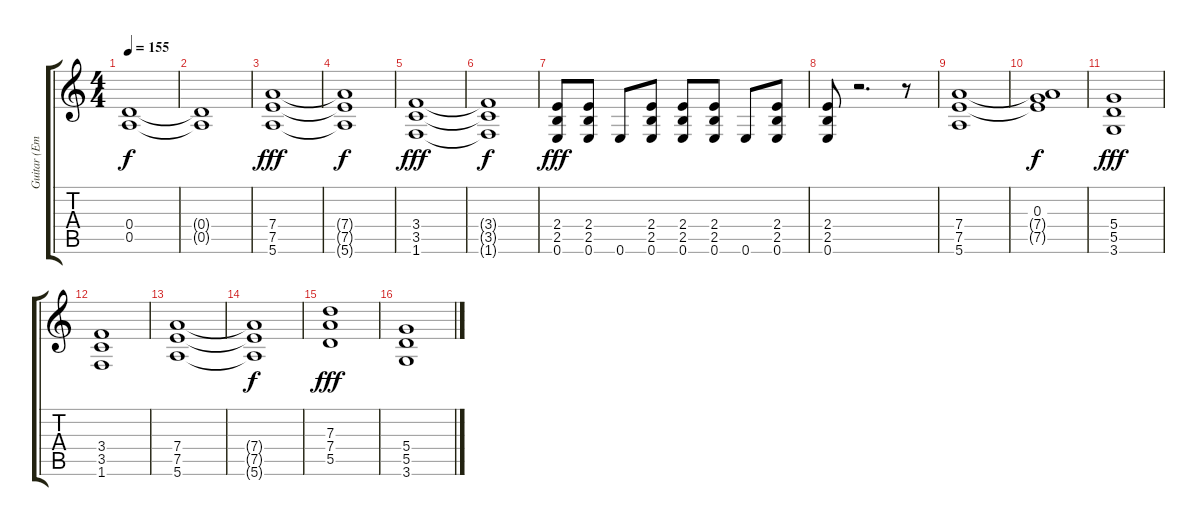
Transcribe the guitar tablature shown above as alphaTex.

\track ("Guitar (Emppu)" "Guitar (Em") {instrument distortionguitar}
\staff {score tabs}
\tuning (E4 B3 G3 D3 A2 E2) {hide}
\ts (4 4)
\tempo 155
\clef g2
\ks c
(0.4 0.5).1{dy f} |
(0.4{t} 0.5{t}).1 |
(7.4 7.5 5.6).1{dy fff} |
(7.4{t} 7.5{t} 5.6{t}).1{dy f} |
(3.4 3.5 1.6).1{dy fff} |
(3.4{t} 3.5{t} 1.6{t}).1{dy f} |
(2.4 2.5 0.6).8{dy fff} (2.4 2.5 0.6).8 0.6.8 (2.4 2.5 0.6).8 (2.4 2.5 0.6).8 (2.4 2.5 0.6).8 0.6.8 (2.4 2.5 0.6).8 |
(2.4 2.5 0.6).8 r.2{d} r.8 |
(7.4 7.5 5.6).1 |
(0.3 7.4{t} 7.5{t}).1{dy f} |
(5.4 5.5 3.6).1{dy fff} |
(3.4 3.5 1.6).1 |
(7.4 7.5 5.6).1 |
(7.4{t} 7.5{t} 5.6{t}).1{dy f} |
(7.3 7.4 5.5).1{dy fff} |
(5.4 5.5 3.6).1
